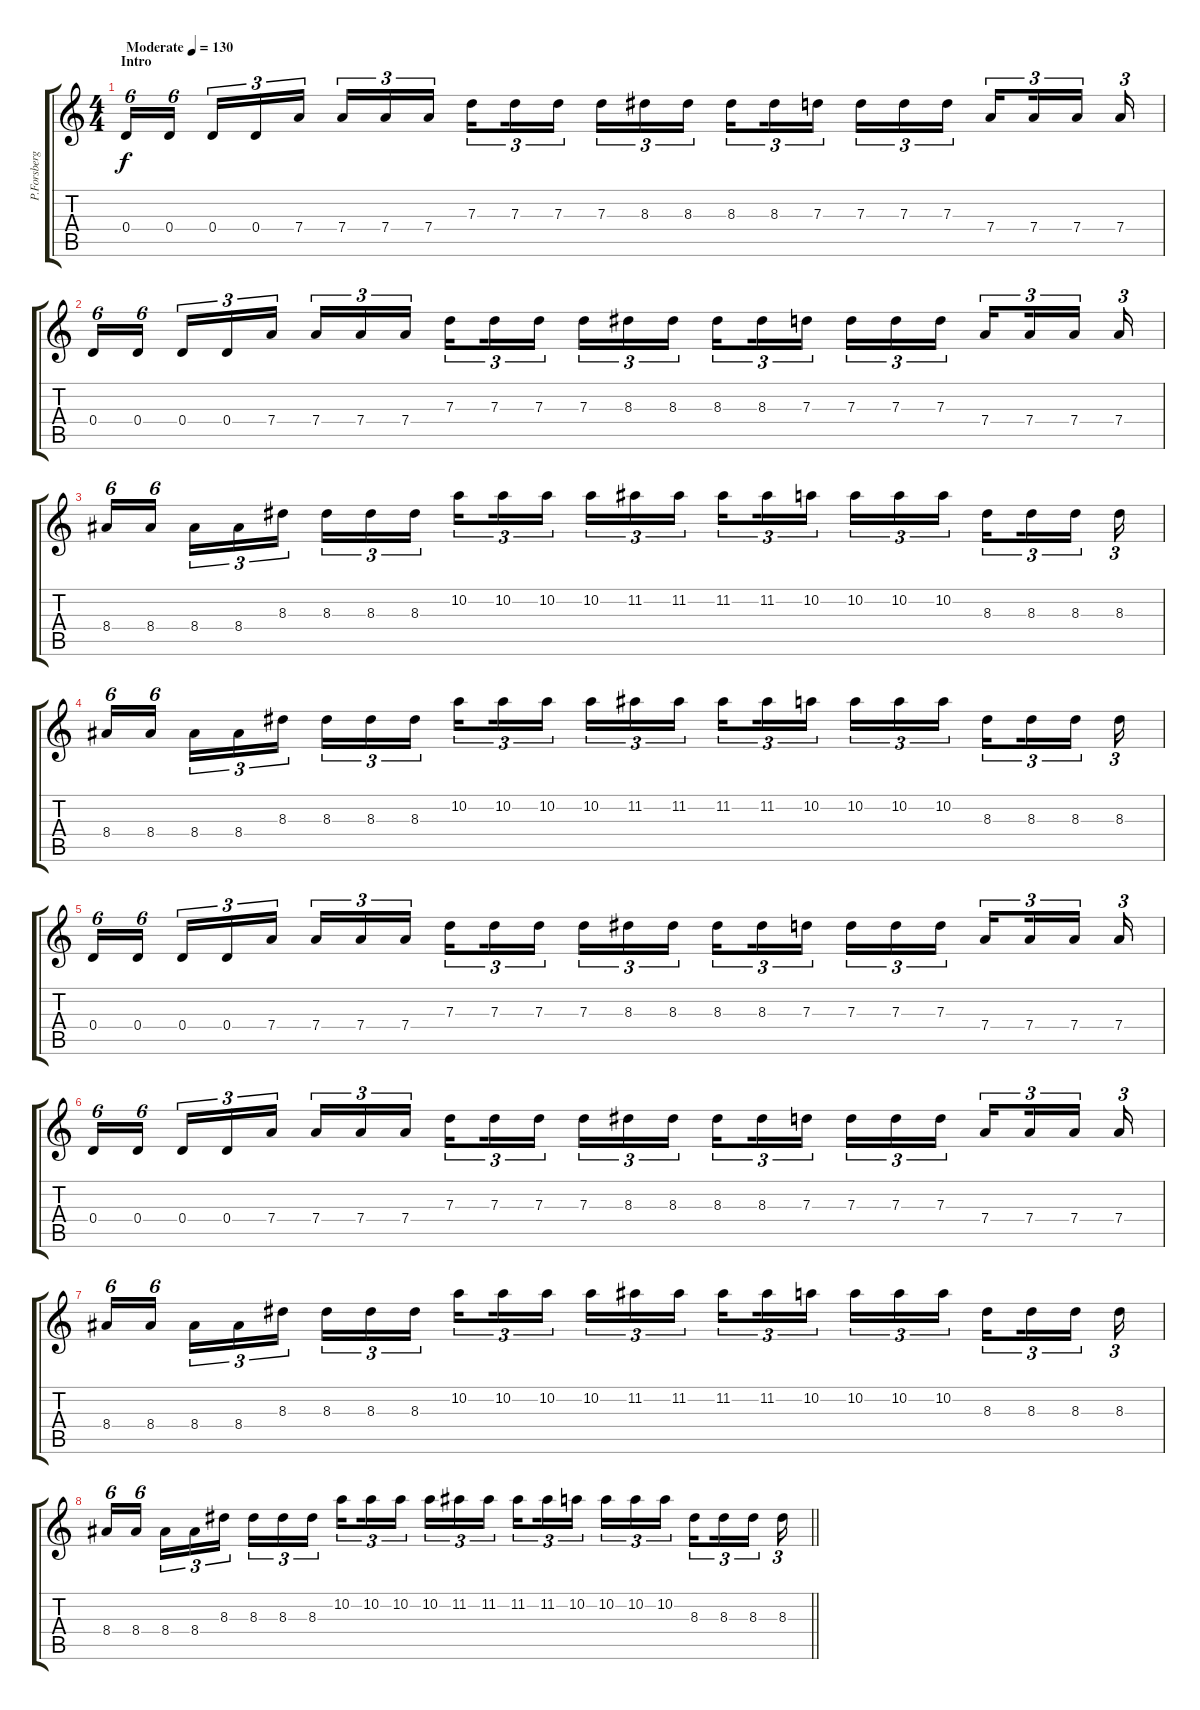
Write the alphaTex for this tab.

\track ("P.Forsberg(Lead)" "P.Forsberg") {instrument distortionguitar}
\staff {score tabs}
\tuning (E4 B3 G3 D3 A2 E2) {hide}
\ts (4 4)
\section ("" "Intro ")
\tempo (130 "Moderate")
\tempo 125
\tempo (130 "Moderate")
\clef g2
\ks c
0.4.16{tu (6 4) dy f instrument distortionguitar} 0.4.16{tu (6 4)} 0.4.16{tu (3 2)} 0.4.16{tu (3 2)} 7.4.16{tu (3 2)} 7.4.16{tu (3 2)} 7.4.16{tu (3 2)} 7.4.16{tu (3 2)} 7.3.16{tu (3 2) beam splitsecondary} 7.3.16{tu (3 2)} 7.3.16{tu (3 2)} 7.3.16{tu (3 2)} 8.3.16{tu (3 2)} 8.3.16{tu (3 2)} 8.3.16{tu (3 2) beam splitsecondary} 8.3.16{tu (3 2)} 7.3.16{tu (3 2)} 7.3.16{tu (3 2)} 7.3.16{tu (3 2)} 7.3.16{tu (3 2)} 7.4.16{tu (3 2) beam splitsecondary} 7.4.16{tu (3 2)} 7.4.16{tu (3 2)} 7.4.16{tu (3 2)} |
0.4.16{tu (6 4)} 0.4.16{tu (6 4)} 0.4.16{tu (3 2)} 0.4.16{tu (3 2)} 7.4.16{tu (3 2)} 7.4.16{tu (3 2)} 7.4.16{tu (3 2)} 7.4.16{tu (3 2)} 7.3.16{tu (3 2) beam splitsecondary} 7.3.16{tu (3 2)} 7.3.16{tu (3 2)} 7.3.16{tu (3 2)} 8.3.16{tu (3 2)} 8.3.16{tu (3 2)} 8.3.16{tu (3 2) beam splitsecondary} 8.3.16{tu (3 2)} 7.3.16{tu (3 2)} 7.3.16{tu (3 2)} 7.3.16{tu (3 2)} 7.3.16{tu (3 2)} 7.4.16{tu (3 2) beam splitsecondary} 7.4.16{tu (3 2)} 7.4.16{tu (3 2)} 7.4.16{tu (3 2)} |
8.4.16{tu (6 4)} 8.4.16{tu (6 4)} 8.4.16{tu (3 2)} 8.4.16{tu (3 2)} 8.3.16{tu (3 2)} 8.3.16{tu (3 2)} 8.3.16{tu (3 2)} 8.3.16{tu (3 2)} 10.2.16{tu (3 2) beam splitsecondary} 10.2.16{tu (3 2)} 10.2.16{tu (3 2)} 10.2.16{tu (3 2)} 11.2.16{tu (3 2)} 11.2.16{tu (3 2)} 11.2.16{tu (3 2) beam splitsecondary} 11.2.16{tu (3 2)} 10.2.16{tu (3 2)} 10.2.16{tu (3 2)} 10.2.16{tu (3 2)} 10.2.16{tu (3 2)} 8.3.16{tu (3 2) beam splitsecondary} 8.3.16{tu (3 2)} 8.3.16{tu (3 2)} 8.3.16{tu (3 2)} |
8.4.16{tu (6 4)} 8.4.16{tu (6 4)} 8.4.16{tu (3 2)} 8.4.16{tu (3 2)} 8.3.16{tu (3 2)} 8.3.16{tu (3 2)} 8.3.16{tu (3 2)} 8.3.16{tu (3 2)} 10.2.16{tu (3 2) beam splitsecondary} 10.2.16{tu (3 2)} 10.2.16{tu (3 2)} 10.2.16{tu (3 2)} 11.2.16{tu (3 2)} 11.2.16{tu (3 2)} 11.2.16{tu (3 2) beam splitsecondary} 11.2.16{tu (3 2)} 10.2.16{tu (3 2)} 10.2.16{tu (3 2)} 10.2.16{tu (3 2)} 10.2.16{tu (3 2)} 8.3.16{tu (3 2) beam splitsecondary} 8.3.16{tu (3 2)} 8.3.16{tu (3 2)} 8.3.16{tu (3 2)} |
0.4.16{tu (6 4)} 0.4.16{tu (6 4)} 0.4.16{tu (3 2)} 0.4.16{tu (3 2)} 7.4.16{tu (3 2)} 7.4.16{tu (3 2)} 7.4.16{tu (3 2)} 7.4.16{tu (3 2)} 7.3.16{tu (3 2) beam splitsecondary} 7.3.16{tu (3 2)} 7.3.16{tu (3 2)} 7.3.16{tu (3 2)} 8.3.16{tu (3 2)} 8.3.16{tu (3 2)} 8.3.16{tu (3 2) beam splitsecondary} 8.3.16{tu (3 2)} 7.3.16{tu (3 2)} 7.3.16{tu (3 2)} 7.3.16{tu (3 2)} 7.3.16{tu (3 2)} 7.4.16{tu (3 2) beam splitsecondary} 7.4.16{tu (3 2)} 7.4.16{tu (3 2)} 7.4.16{tu (3 2)} |
0.4.16{tu (6 4)} 0.4.16{tu (6 4)} 0.4.16{tu (3 2)} 0.4.16{tu (3 2)} 7.4.16{tu (3 2)} 7.4.16{tu (3 2)} 7.4.16{tu (3 2)} 7.4.16{tu (3 2)} 7.3.16{tu (3 2) beam splitsecondary} 7.3.16{tu (3 2)} 7.3.16{tu (3 2)} 7.3.16{tu (3 2)} 8.3.16{tu (3 2)} 8.3.16{tu (3 2)} 8.3.16{tu (3 2) beam splitsecondary} 8.3.16{tu (3 2)} 7.3.16{tu (3 2)} 7.3.16{tu (3 2)} 7.3.16{tu (3 2)} 7.3.16{tu (3 2)} 7.4.16{tu (3 2) beam splitsecondary} 7.4.16{tu (3 2)} 7.4.16{tu (3 2)} 7.4.16{tu (3 2)} |
8.4.16{tu (6 4)} 8.4.16{tu (6 4)} 8.4.16{tu (3 2)} 8.4.16{tu (3 2)} 8.3.16{tu (3 2)} 8.3.16{tu (3 2)} 8.3.16{tu (3 2)} 8.3.16{tu (3 2)} 10.2.16{tu (3 2) beam splitsecondary} 10.2.16{tu (3 2)} 10.2.16{tu (3 2)} 10.2.16{tu (3 2)} 11.2.16{tu (3 2)} 11.2.16{tu (3 2)} 11.2.16{tu (3 2) beam splitsecondary} 11.2.16{tu (3 2)} 10.2.16{tu (3 2)} 10.2.16{tu (3 2)} 10.2.16{tu (3 2)} 10.2.16{tu (3 2)} 8.3.16{tu (3 2) beam splitsecondary} 8.3.16{tu (3 2)} 8.3.16{tu (3 2)} 8.3.16{tu (3 2)} |
\barLineRight lightlight
8.4.16{tu (6 4)} 8.4.16{tu (6 4)} 8.4.16{tu (3 2)} 8.4.16{tu (3 2)} 8.3.16{tu (3 2)} 8.3.16{tu (3 2)} 8.3.16{tu (3 2)} 8.3.16{tu (3 2)} 10.2.16{tu (3 2) beam splitsecondary} 10.2.16{tu (3 2)} 10.2.16{tu (3 2)} 10.2.16{tu (3 2)} 11.2.16{tu (3 2)} 11.2.16{tu (3 2)} 11.2.16{tu (3 2) beam splitsecondary} 11.2.16{tu (3 2)} 10.2.16{tu (3 2)} 10.2.16{tu (3 2)} 10.2.16{tu (3 2)} 10.2.16{tu (3 2)} 8.3.16{tu (3 2) beam splitsecondary} 8.3.16{tu (3 2)} 8.3.16{tu (3 2)} 8.3.16{tu (3 2)}
